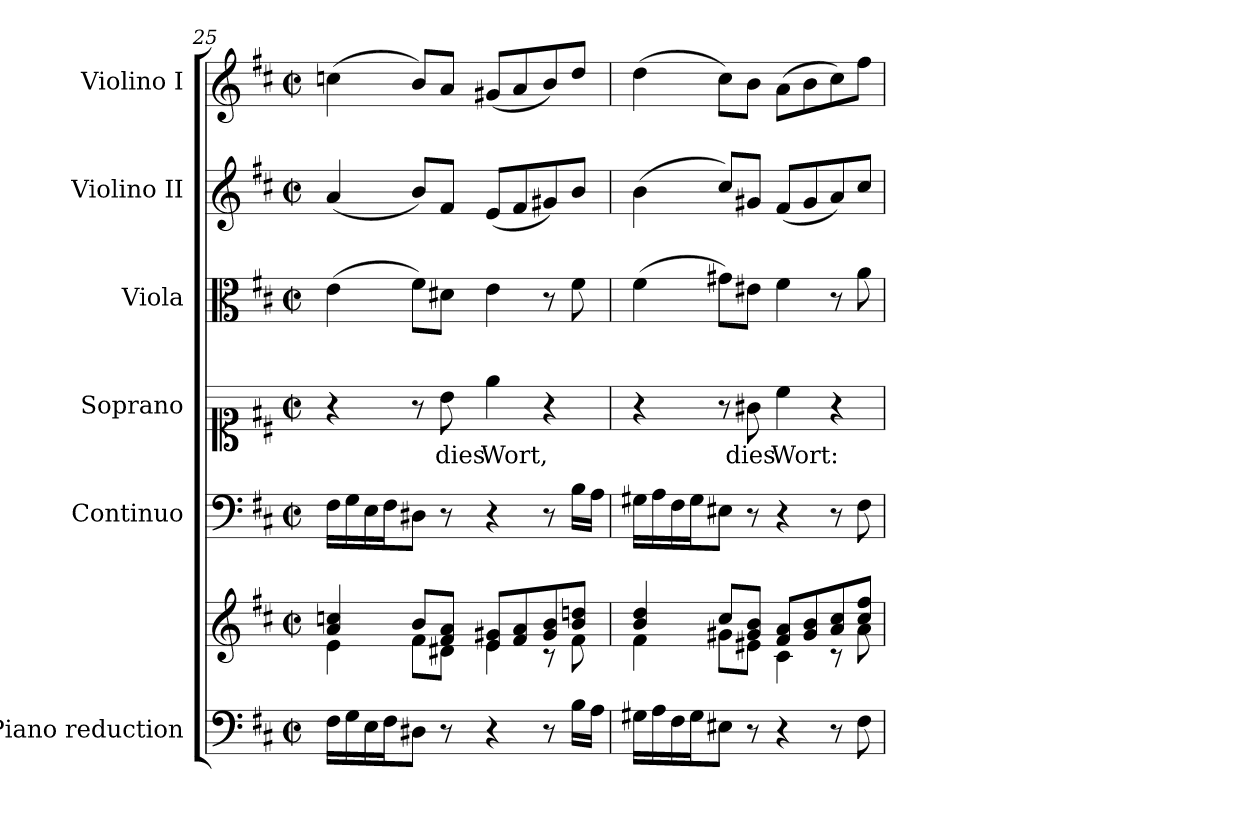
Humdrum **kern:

**kern	**kern	**kern	**kern	**text	**kern	**kern	**kern
*part6	*part6	*part5	*part4	*part4	*part3	*part2	*part1
*staff7	*staff6	*staff5	*staff4	*staff4	*staff3	*staff2	*staff1
*I"Piano reduction	*	*I"Continuo	*I"Soprano	*	*I"Viola	*I"Violino II	*I"Violino I
*I'Pno	*	*	*	*	*I'Vla	*I'Vln	*I'Vln
*clefF4	*clefG2	*clefF4	*clefC1	*	*clefC3	*clefG2	*clefG2
*k[f#c#]	*k[f#c#]	*k[f#c#]	*k[f#c#]	*	*k[f#c#]	*k[f#c#]	*k[f#c#]
*M2/2	*M2/2	*M2/2	*M2/2	*	*M2/2	*M2/2	*M2/2
*met(c|)	*met(c|)	*met(c|)	*met(c|)	*	*met(c|)	*met(c|)	*met(c|)
=25	=25	=25	=25	=25	=25	=25	=25
*	*^	*	*	*	*	*	*
16F#\LL	4a/ 4ccn/	4e\	16F#\LL	4r	.	(4e\	(4a/	(4ccn\
16G\	.	.	16G\	.	.	.	.	.
16E\	.	.	16E\	.	.	.	.	.
16F#\J	.	.	16F#\J	.	.	.	.	.
8D#X\J	8b/L	8f#\L	8D#X\J	8r	.	8f#\L)	8b/L)	8b/L)
!	!	!	!	!	!LO:LY:b	!	!	!
8r	8f#/ 8a/J	8d#X\J	8r	8b\	dies	8d#X\J	8f#/J	8a/J
!	!	!	!	!	!LO:LY:b	!	!	!
4r	8e/ 8g#X/L	4e\	4r	4ee\	Wort,	4e\	(8e/L	(8g#X/L
.	8f#/ 8a/	.	.	.	.	.	8f#/	8a/
8r	8g#/ 8b/	8r	8r	4r	.	8r	8g#X/)	8b/)
16B\LL	8b/ 8ddn/J	8f#\	16B\LL	.	.	8f#\	8b/J	8dd/J
16A\JJ	.	.	16A\JJ	.	.	.	.	.
=26	=26	=26	=26	=26	=26	=26	=26	=26
16G#X\LL	4b/ 4dd/	4f#\	16G#X\LL	4r	.	(4f#\	(4b\	(4dd\
16A\	.	.	16A\	.	.	.	.	.
16F#\	.	.	16F#\	.	.	.	.	.
16G#\J	.	.	16G#\J	.	.	.	.	.
8E#X\J	8cc#/L	8g#X\L	8E#X\J	8r	.	8g#X\L)	8cc#/L)	8cc#\L)
!	!	!	!	!	!LO:LY:b	!	!	!
8r	8g#/ 8b/J	8e#X\J	8r	8g#X\	dies	8e#X\J	8g#X/J	8b\J
!	!	!	!	!	!LO:LY:b	!	!	!
4r	8f#/ 8a/L	4c#\	4r	4cc#\	Wort:	4f#\	(8f#/L	(8a\L
.	8g#/ 8b/	.	.	.	.	.	8g#/	8b\
8r	8a/ 8cc#/	8r	8r	4r	.	8r	8a/)	8cc#\)
8F#\	8cc#/ 8ff#/J	8a\	8F#\	.	.	8a\	8cc#/J	8ff#\J
*	*v	*v	*	*	*	*	*	*
=	=	=	=	=	=	=	=
*-	*-	*-	*-	*-	*-	*-	*-
